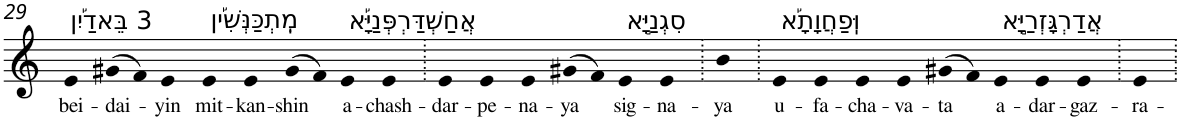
**kern	**text
*part1	*part1
*staff1	*staff1
*I"Piano	*
*I'Pno	*
!!LO:PB:g=z
*clefG2	*
*k[]	*
=29	=29
!LO:TX:a:t=3 בֵּאדַ֡יִן	!
!	!LO:LY:b
4e	bei-
!	!LO:LY:b
(>8g#X	-dai-
8f)	.
!	!LO:LY:b
4e	-yin
!LO:TX:a:t=מִֽתְכַּנְּשִׁ֡ין	!
!	!LO:LY:b
4e	mit-
!	!LO:LY:b
4e	-kan-
!	!LO:LY:b
(>8g#	-shin
8f)	.
!LO:TX:a:t=אֲחַשְׁדַּרְפְּנַיָּ֡א	!
!	!LO:LY:b
4e	a-
!	!LO:LY:b
4e	-chash-
=30.	=30.
!	!LO:LY:b
4e	-dar-
!	!LO:LY:b
4e	-pe-
!	!LO:LY:b
4e	-na-
!	!LO:LY:b
(>8g#X	-ya
8f)	.
!LO:TX:a:t=סִגְנַיָּ֣א	!
!	!LO:LY:b
4e	sig-
!	!LO:LY:b
4e	-na-
=31.	=31.
!	!LO:LY:b
4b	-ya
=32.	=32.
!LO:TX:a:t=וּֽפַחֲוָתָ֡א	!
!	!LO:LY:b
4e	u-
!	!LO:LY:b
4e	-fa-
!	!LO:LY:b
4e	-cha-
!	!LO:LY:b
4e	-va-
!	!LO:LY:b
(>8g#X	-ta
8f)	.
!LO:TX:a:t=אֲדַרְגָּזְרַיָּ֣א	!
!	!LO:LY:b
4e	a-
!	!LO:LY:b
4e	-dar-
!	!LO:LY:b
4e	-gaz-
=33.	=33.
!	!LO:LY:b
4e	-ra-
=.	=.
*-	*-
